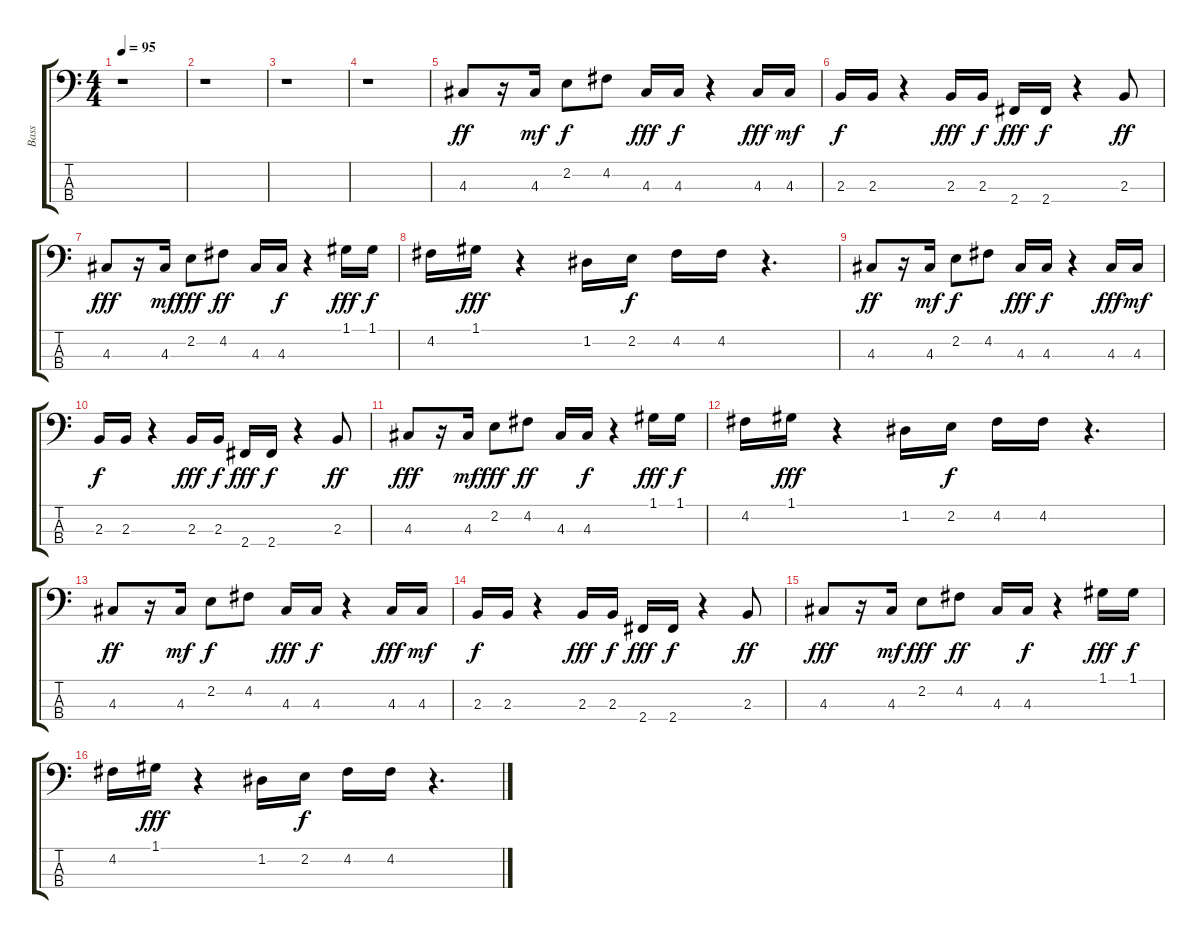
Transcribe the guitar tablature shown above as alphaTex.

\track ("Bass" "Bass") {instrument fretlessbass}
\staff {score tabs}
\tuning (G2 D2 A1 E1) {hide}
\ts (4 4)
\tempo 95
\clef f4
\ks c
r.1{dy f} |
r.1 |
r.1 |
r.1 |
4.3.8{dy ff} r.16 4.3.16{dy mf} 2.2.8{dy f} 4.2.8 4.3.16{dy fff} 4.3.16{dy f} r.4 4.3.16{dy fff} 4.3.16{dy mf} |
2.3.16{dy f} 2.3.16 r.4 2.3.16{dy fff} 2.3.16{dy f} 2.4.16{dy fff} 2.4.16{dy f} r.4 2.3.8{dy ff} |
4.3.8{dy fff} r.16 4.3.16{dy mf} 2.2.8{dy fff} 4.2.8{dy ff} 4.3.16 4.3.16{dy f} r.4 1.1.16{dy fff} 1.1.16{dy f} |
4.2.16 1.1.16{dy fff} r.4 1.2.16 2.2.16{dy f} 4.2.16 4.2.16 r.4{d} |
4.3.8{dy ff} r.16 4.3.16{dy mf} 2.2.8{dy f} 4.2.8 4.3.16{dy fff} 4.3.16{dy f} r.4 4.3.16{dy fff} 4.3.16{dy mf} |
2.3.16{dy f} 2.3.16 r.4 2.3.16{dy fff} 2.3.16{dy f} 2.4.16{dy fff} 2.4.16{dy f} r.4 2.3.8{dy ff} |
4.3.8{dy fff} r.16 4.3.16{dy mf} 2.2.8{dy fff} 4.2.8{dy ff} 4.3.16 4.3.16{dy f} r.4 1.1.16{dy fff} 1.1.16{dy f} |
4.2.16 1.1.16{dy fff} r.4 1.2.16 2.2.16{dy f} 4.2.16 4.2.16 r.4{d} |
4.3.8{dy ff} r.16 4.3.16{dy mf} 2.2.8{dy f} 4.2.8 4.3.16{dy fff} 4.3.16{dy f} r.4 4.3.16{dy fff} 4.3.16{dy mf} |
2.3.16{dy f} 2.3.16 r.4 2.3.16{dy fff} 2.3.16{dy f} 2.4.16{dy fff} 2.4.16{dy f} r.4 2.3.8{dy ff} |
4.3.8{dy fff} r.16 4.3.16{dy mf} 2.2.8{dy fff} 4.2.8{dy ff} 4.3.16 4.3.16{dy f} r.4 1.1.16{dy fff} 1.1.16{dy f} |
4.2.16 1.1.16{dy fff} r.4 1.2.16 2.2.16{dy f} 4.2.16 4.2.16 r.4{d}
